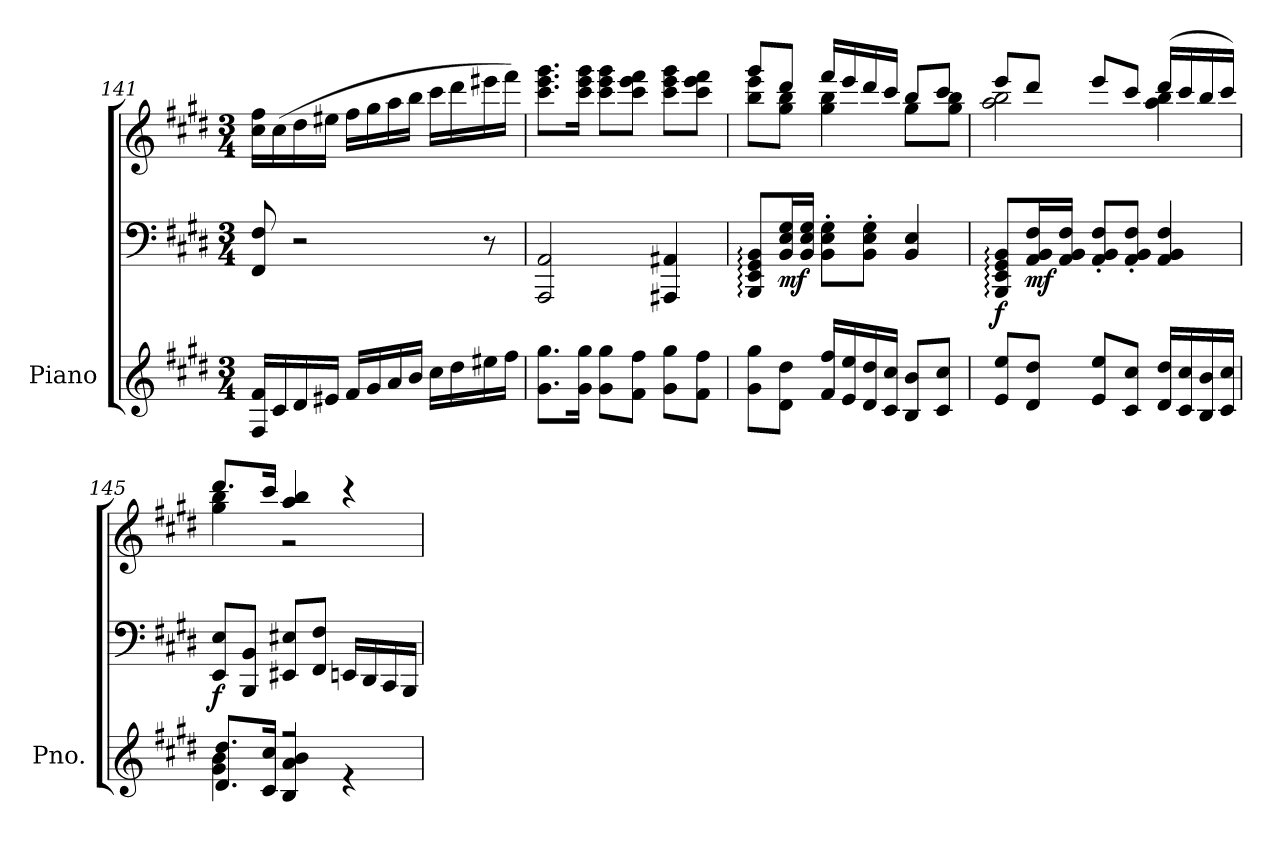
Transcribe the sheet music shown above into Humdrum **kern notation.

**kern	**kern	**kern	**dynam
*part1	*part1	*part1	*part1
*staff3	*staff2	*staff1	*staff1/2/3
*I"Piano	*	*	*
*I'Pno.	*	*	*
!!LO:LB:g=z
*clefG2	*clefF4	*clefG2	*
*k[f#c#g#d#]	*k[f#c#g#d#]	*k[f#c#g#d#]	*
*M3/4	*M3/4	*M3/4	*
=141	=141	=141	=141
16F#/ 16f#/LL	8FF#/ 8F#/	16cc#\ 16ff#\LL	.
16c#/	.	(>16cc#\	.
16d#/	2r	16dd#\	.
16e#X/JJ	.	16ee#X\JJ	.
16f#/LL	.	16ff#\LL	.
16g#/	.	16gg#\	.
16a/	.	16aa\	.
16b/JJ	.	16bb\JJ	.
16cc#\LL	.	16ccc#\LL	.
16dd#\	.	16ddd#\	.
16ee#X\	8r	16eee#X\	.
16ff#\JJ	.	16fff#\JJ)	.
=142	=142	=142	=142
8.g#\ 8.gg#\L	2AAA/ 2AA/	8.ccc#\ 8.eee\ 8.ggg#\L	.
16g#\ 16gg#\Jk	.	16ccc#\ 16eee\ 16ggg#\Jk	.
8g#\ 8gg#\L	.	8ccc#\ 8eee\ 8ggg#\L	.
8f#\ 8ff#\J	.	8ccc#\ 8eee\ 8fff#\J	.
8g#\ 8gg#\L	4AAA#X/ 4AA#X/	8ccc#\ 8eee\ 8ggg#\L	.
8f#\ 8ff#\J	.	8ccc#\ 8eee\ 8fff#\J	.
=143	=143	=143	=143
*	*	*^	*
8g#\ 8gg#\L	8BBB/: 8EE/: 8GG#/: 8BB/:L	8ggg#/L	8bb\ 8eee\L	.
!	!	!	!	!LO:DY:b=2
8d#\ 8dd#\J	16BB/ 16E/ 16G#/L	8ddd#/J	8gg#\ 8bb\J	mf
.	16BB/ 16E/ 16G#/JJ	.	.	.
16f#/ 16ff#/LL	8BB\' 8E\' 8G#\'L	16fff#/LL	4gg#\ 4bb\	.
16e/ 16ee/	.	16eee/	.	.
16d#/ 16dd#/	8BB\' 8E\' 8G#\'J	16ddd#/	.	.
16c#/ 16cc#/JJ	.	16ccc#/JJ	.	.
8B/ 8b/L	4BB/ 4E/	8bb/L	8gg#\L	.
8c#/ 8cc#/J	.	8ccc#/J	8gg#\ 8bb\J	.
=144	=144	=144	=144	=144
!	!	!	!	!LO:DY:b=2
8e/ 8ee/L	8BBB/: 8EE/: 8GG#/: 8BB/:L	8eee/L	2aa\ 2bb\	f
!	!	!	!	!LO:DY:b=2
8d#/ 8dd#/J	16AA/ 16BB/ 16F#/L	8ddd#/J	.	mf
.	16AA/ 16BB/ 16F#/JJ	.	.	.
8e/ 8ee/L	8AA/' 8BB/' 8F#/'L	8eee/L	.	.
8c#/ 8cc#/J	8AA/' 8BB/' 8F#/'J	8ccc#/J	.	.
16d#/ 16dd#/LL	4AA/ 4BB/ 4F#/	(>16ddd#/LL	4aa\ 4bb\	.
16c#/ 16cc#/	.	16ccc#/	.	.
16B/ 16b/	.	16bb/	.	.
16c#/ 16cc#/JJ	.	16ccc#/JJ)	.	.
!!LO:LB:g=z	!!
=145	=145	=145	=145	=145
*^	*	*	*	*
!	!	!	!	!	!LO:DY:b=2
4g#\ 4b\	8.d#/ 8.dd#/L	8EE/ 8E/L	8.ddd#/L	4gg#\ 4bb\	f
.	.	8BBB/ 8BB/J	.	.	.
.	16c#/ 16cc#/Jk	.	16ccc#/Jk	.	.
2r	4B/ 4a/ 4b/	8EE#X/ 8E#X/L	4aa/ 4bb/	2r	.
.	.	8FF#/ 8F#/J	.	.	.
.	4r	16EEn/LL	4r	.	.
.	.	16DD#/	.	.	.
.	.	16CC#/	.	.	.
.	.	16BBB/JJ	.	.	.
*v	*v	*	*v	*v	*
=	=	=	=
*-	*-	*-	*-
